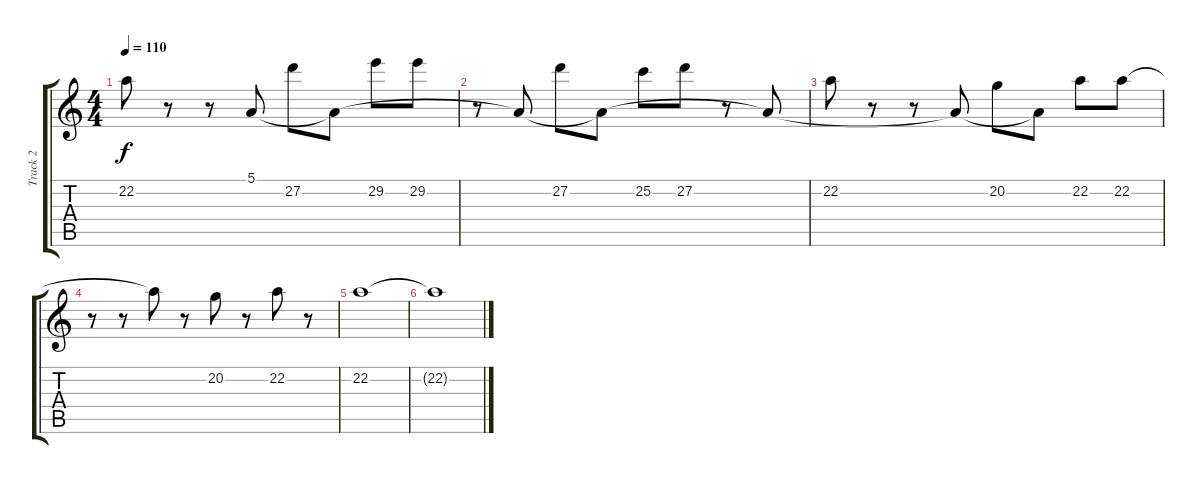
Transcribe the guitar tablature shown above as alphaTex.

\track ("Track 2" "Track 2") {instrument acousticgrandpiano}
\staff {score tabs}
\tuning (E4 B3 G3 D3 A2 E2) {hide}
\ts (4 4)
\tempo 110
\clef g2
\ks c
22.2.8{dy f} r.8 r.8 5.1{t}.8 27.2.8 5.1{t}.8 29.2.8 29.2.8 |
r.8 5.1{t}.8 27.2.8 5.1{t}.8 25.2.8 27.2.8 r.8 5.1{t}.8 |
22.2.8 r.8 r.8 5.1{t}.8 20.2.8 5.1{t}.8 22.2.8 22.2.8 |
r.8 r.8 22.2{t}.8 r.8 20.2.8 r.8 22.2.8 r.8 |
22.2.1 |
22.2{t}.1
